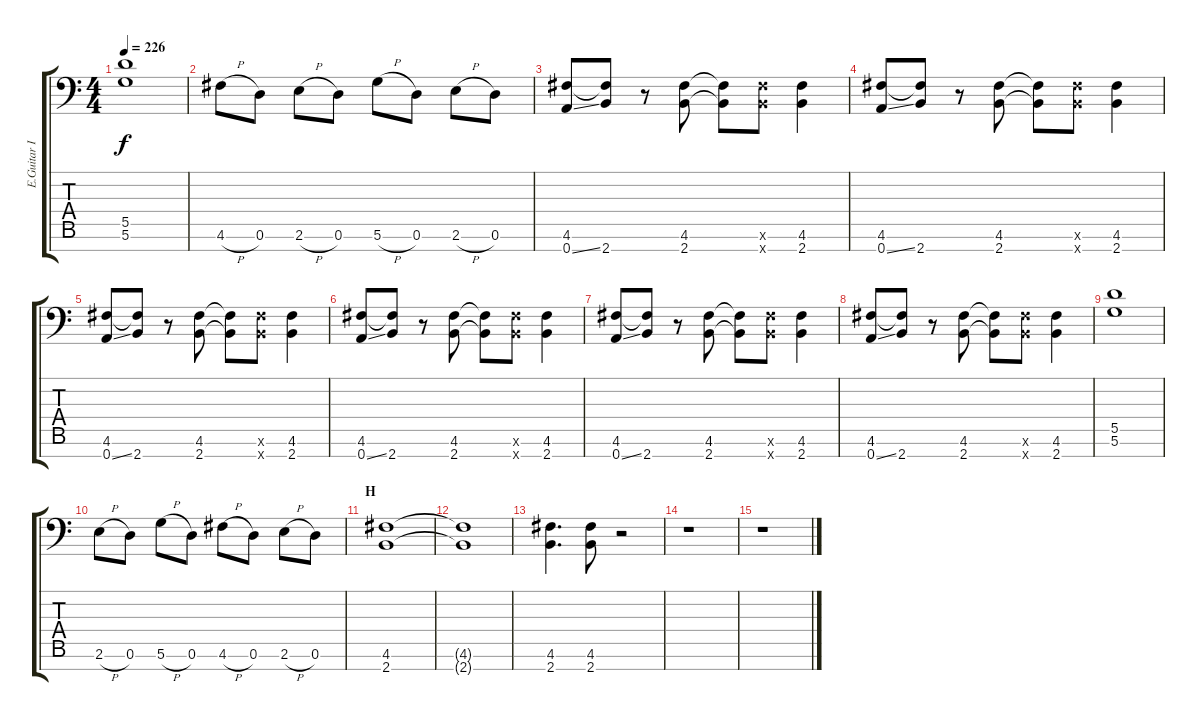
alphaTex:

\track ("E.Guitar II" "E.Guitar I") {instrument distortionguitar}
\staff {score tabs}
\tuning (E4 B3 G3 D3 A2 D2 A1) {hide}
\ts (4 4)
\tempo 226
\clef f4
\ks c
(5.5 5.6).1{dy f} |
4.6{h}.8 0.6.8 2.6{h}.8 0.6.8 5.6{h}.8 0.6.8 2.6{h}.8 0.6.8 |
(4.6 0.7{ss}).8 (4.6{t} 2.7).8 r.8 (4.6 2.7).8 (4.6{t} 2.7{t}).8 (4.6{x} 2.7{x}).8 (4.6 2.7).4 |
(4.6 0.7{ss}).8 (4.6{t} 2.7).8 r.8 (4.6 2.7).8 (4.6{t} 2.7{t}).8 (4.6{x} 2.7{x}).8 (4.6 2.7).4 |
(4.6 0.7{ss}).8 (4.6{t} 2.7).8 r.8 (4.6 2.7).8 (4.6{t} 2.7{t}).8 (4.6{x} 2.7{x}).8 (4.6 2.7).4 |
(4.6 0.7{ss}).8 (4.6{t} 2.7).8 r.8 (4.6 2.7).8 (4.6{t} 2.7{t}).8 (4.6{x} 2.7{x}).8 (4.6 2.7).4 |
(4.6 0.7{ss}).8 (4.6{t} 2.7).8 r.8 (4.6 2.7).8 (4.6{t} 2.7{t}).8 (4.6{x} 2.7{x}).8 (4.6 2.7).4 |
(4.6 0.7{ss}).8 (4.6{t} 2.7).8 r.8 (4.6 2.7).8 (4.6{t} 2.7{t}).8 (4.6{x} 2.7{x}).8 (4.6 2.7).4 |
(5.5 5.6).1 |
2.6{h}.8 0.6.8 5.6{h}.8 0.6.8 4.6{h}.8 0.6.8 2.6{h}.8 0.6.8 |
\section ("" "H")
(4.6 2.7).1 |
(4.6{t} 2.7{t}).1 |
(4.6 2.7).4{d} (4.6 2.7).8 r.2 |
r.1 |
r.1
